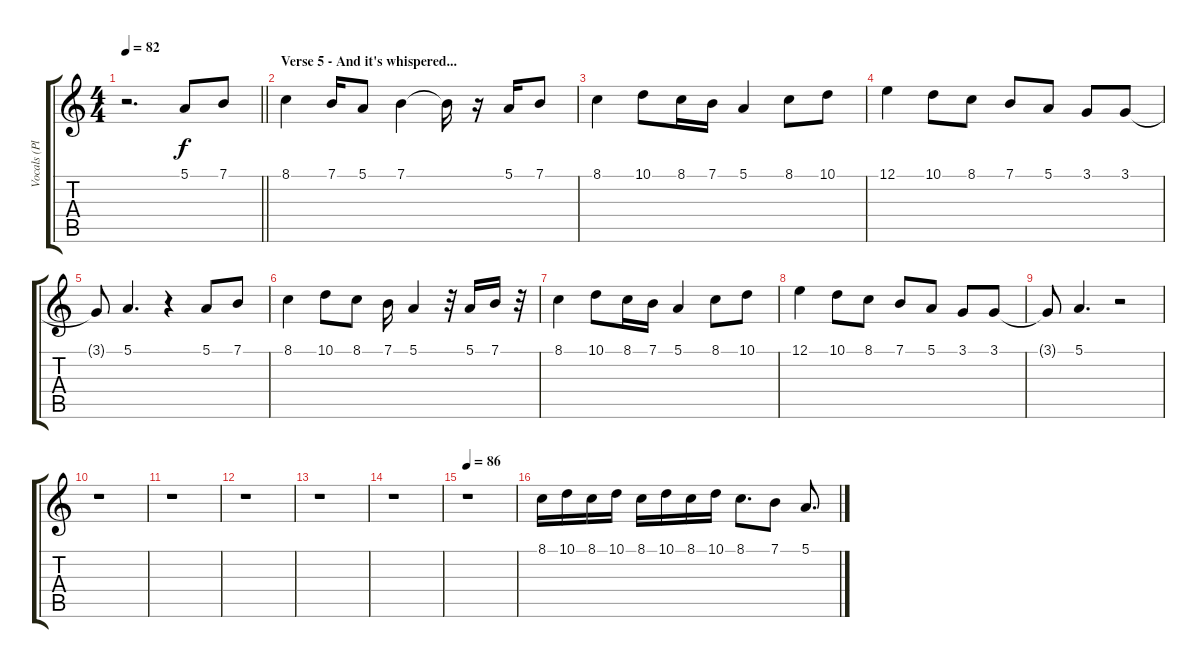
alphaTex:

\track ("Vocals (Plant)" "Vocals (Pl") {instrument synthvoice}
\staff {score tabs}
\tuning (E4 B3 G3 D3 A2 E2) {hide}
\ts (4 4)
\tempo 82
\clef g2
\barLineRight lightlight
\ks c
r.2{d dy f} 5.1.8 7.1.8 |
\section ("" "Verse 5 - And it's whispered...")
8.1.4 7.1.16 5.1.8 7.1.4 7.1{t}.16 r.16 5.1.16 7.1.8 |
8.1.4 10.1.8 8.1.16 7.1.16 5.1.4 8.1.8 10.1.8 |
12.1.4 10.1.8 8.1.8 7.1.8 5.1.8 3.1.8 3.1.8 |
3.1{t}.8 5.1.4{d} r.4 5.1.8 7.1.8 |
8.1.4 10.1.8 8.1.8 7.1.16 5.1.4 r.32 5.1.16 7.1.16 r.32 |
8.1.4 10.1.8 8.1.16 7.1.16 5.1.4 8.1.8 10.1.8 |
12.1.4 10.1.8 8.1.8 7.1.8 5.1.8 3.1.8 3.1.8 |
3.1{t}.8 5.1.4{d} r.2 |
r.1 |
r.1 |
r.1 |
r.1 |
r.1 |
\tempo 86
r.1 |
8.1.16 10.1.16 8.1.16 10.1.16 8.1.16 10.1.16 8.1.16 10.1.16 8.1.8{d} 7.1.8 5.1.8{d}
